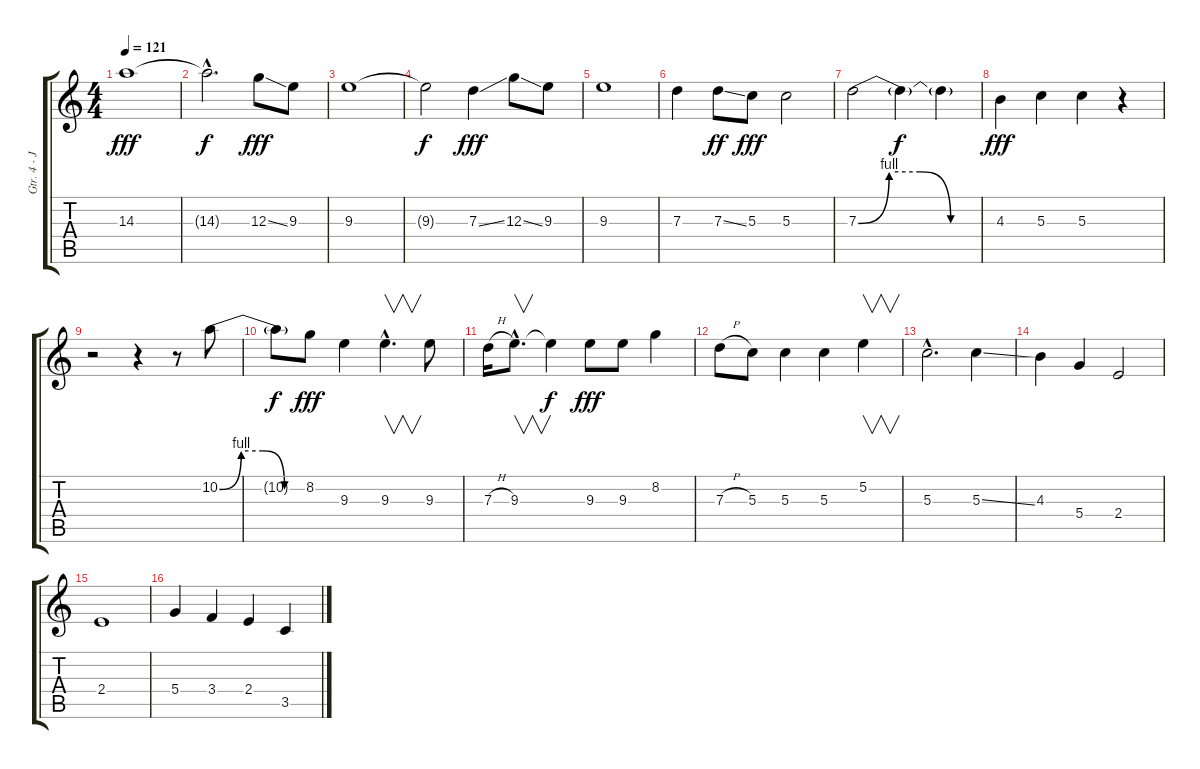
\track ("Gtr. 4 - John" "Gtr. 4 - J") {instrument overdrivenguitar}
\staff {score tabs}
\tuning (E4 B3 G3 D3 A2 E2) {hide}
\ts (4 4)
\tempo 121
\clef g2
\ks c
14.3.1{dy fff} |
14.3{hac t}.2{d dy f} 12.3{ss}.8{dy fff} 9.3.8 |
9.3.1 |
9.3{t}.2{dy f} 7.3{ss}.4{dy fff} 12.3{ss}.8 9.3.8 |
9.3.1 |
7.3.4 7.3{ss}.8{dy ff} 5.3.8{dy fff} 5.3.2 |
7.3{be (custom 0 0 15 4 30 4 45 0 60 0)}.2 7.3{t}.4{dy f} 7.3{t}.4 |
4.3.4{dy fff} 5.3.4 5.3.4 r.4 |
r.2 r.4 r.8 10.2{be (custom 0 0 15 4 30 4 45 0 60 0)}.8 |
10.2{t}.8{dy f} 8.2.8{dy fff} 9.3.4 9.3{hac}.4{v d} 9.3.8 |
7.3{h}.16 9.3{hac}.8{v d} 9.3{t}.4{dy f} 9.3.8{dy fff} 9.3.8 8.2.4 |
7.3{h}.8 5.3.8 5.3.4 5.3.4 5.2.4{v} |
5.3{hac}.2{d} 5.3{ss}.4 |
4.3.4 5.4.4 2.4.2 |
2.4.1 |
5.4.4 3.4.4 2.4.4 3.5.4
